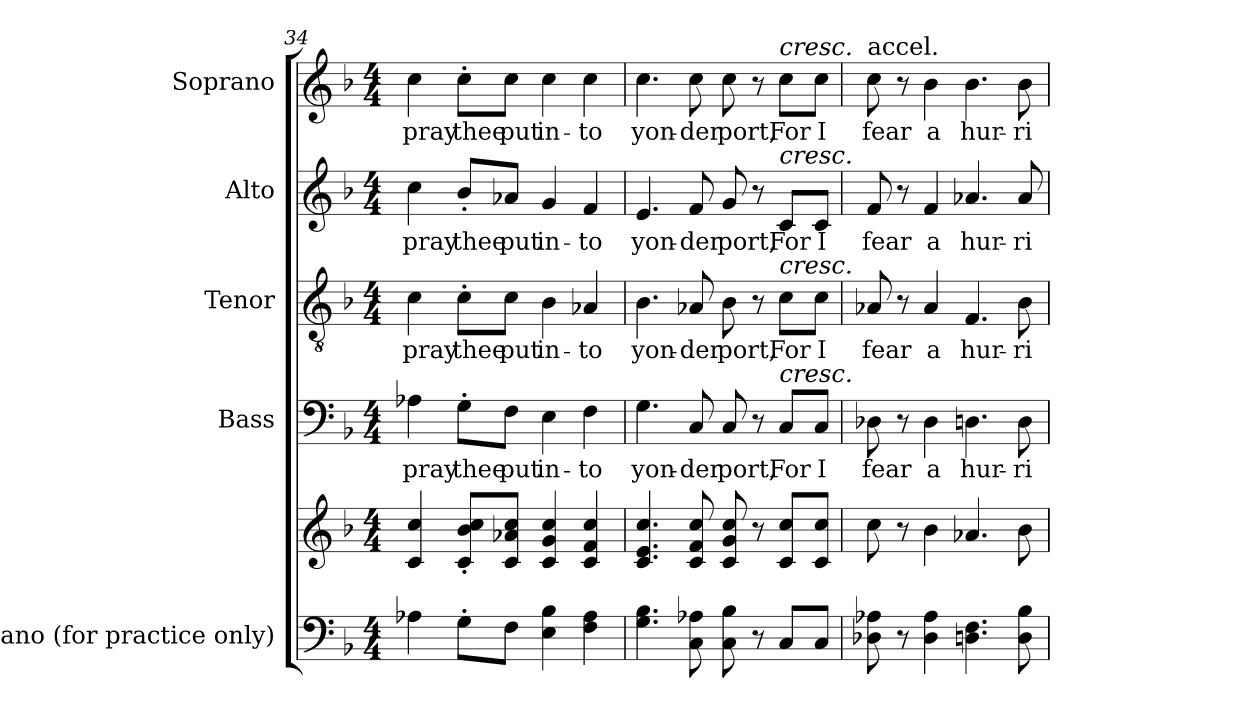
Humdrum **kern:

**kern	**kern	**kern	**text	**kern	**text	**kern	**text	**kern	**text
*part5	*part5	*part4	*part4	*part3	*part3	*part2	*part2	*part1	*part1
*staff6	*staff5	*staff4	*staff4	*staff3	*staff3	*staff2	*staff2	*staff1	*staff1
*I"Piano (for  practice only)	*	*I"Bass	*	*I"Tenor	*	*I"Alto	*	*I"Soprano	*
*I'Pno.	*	*I'B.	*	*I'T.	*	*I'A.	*	*I'S.	*
!!LO:LB:g=z
*clefF4	*clefG2	*clefF4	*	*clefGv2	*	*clefG2	*	*clefG2	*
*	*	*	*	*ITrd7c12	*	*	*	*	*
*k[b-]	*k[b-]	*k[b-]	*	*k[b-]	*	*k[b-]	*	*k[b-]	*
*F:	*F:	*F:	*	*F:	*	*F:	*	*F:	*
*M4/4	*M4/4	*M4/4	*	*M4/4	*	*M4/4	*	*M4/4	*
=34	=34	=34	=34	=34	=34	=34	=34	=34	=34
!	!	!	!LO:LY:b:color=#000000	!	!	!	!	!	!
!	!	!	!	!	!LO:LY:b:color=#000000	!	!	!	!
!	!	!	!	!	!	!	!LO:LY:b:color=#000000	!	!
!	!	!	!	!	!	!	!	!	!LO:LY:b:color=#000000
4A-Xi\	4ci/ 4cci	4A-Xi\	pray	4Ci\	pray	4cci\	pray	4cci\	pray
!	!	!	!LO:LY:b:color=#000000	!	!	!	!	!	!
!	!	!	!	!	!LO:LY:b:color=#000000	!	!	!	!
!	!	!	!	!	!	!	!LO:LY:b:color=#000000	!	!
!	!	!	!	!	!	!	!	!	!LO:LY:b:color=#000000
8G'i\L	8ci/' 8b-i' 8cci'L	8G'i\L	thee	8C'i\L	thee	8b-'i/L	thee	8cc'i\L	thee
!	!	!	!LO:LY:b:color=#000000	!	!	!	!	!	!
!	!	!	!	!	!LO:LY:b:color=#000000	!	!	!	!
!	!	!	!	!	!	!	!LO:LY:b:color=#000000	!	!
!	!	!	!	!	!	!	!	!	!LO:LY:b:color=#000000
8Fi\J	8ci/ 8a-Xi 8cciJ	8Fi\J	put	8Ci\J	put	8a-Xi/J	put	8cci\J	put
!	!	!	!LO:LY:b:color=#000000	!	!	!	!	!	!
!	!	!	!	!	!LO:LY:b:color=#000000	!	!	!	!
!	!	!	!	!	!	!	!LO:LY:b:color=#000000	!	!
!	!	!	!	!	!	!	!	!	!LO:LY:b:color=#000000
4Ei\ 4B-i	4ci/ 4gi 4cci	4Ei\	in-	4BB-i\	in-	4gi/	in-	4cci\	in-
!	!	!	!LO:LY:b:color=#000000	!	!	!	!	!	!
!	!	!	!	!	!LO:LY:b:color=#000000	!	!	!	!
!	!	!	!	!	!	!	!LO:LY:b:color=#000000	!	!
!	!	!	!	!	!	!	!	!	!LO:LY:b:color=#000000
4Fi\ 4A-i	4ci/ 4fi 4cci	4Fi\	-to	4AA-Xi/	-to	4fi/	-to	4cci\	-to
=35	=35	=35	=35	=35	=35	=35	=35	=35	=35
!	!	!	!LO:LY:b:color=#000000	!	!	!	!	!	!
!	!	!	!	!	!LO:LY:b:color=#000000	!	!	!	!
!	!	!	!	!	!	!	!LO:LY:b:color=#000000	!	!
!	!	!	!	!	!	!	!	!	!LO:LY:b:color=#000000
4.Gi\ 4.B-i	4.ci/ 4.ei 4.cci	4.Gi\	yon-	4.BB-i\	yon-	4.ei/	yon-	4.cci\	yon-
!	!	!	!LO:LY:b:color=#000000	!	!	!	!	!	!
!	!	!	!	!	!LO:LY:b:color=#000000	!	!	!	!
!	!	!	!	!	!	!	!LO:LY:b:color=#000000	!	!
!	!	!	!	!	!	!	!	!	!LO:LY:b:color=#000000
8Ci\ 8A-Xi	8ci/ 8fi 8cci	8Ci/	-der	8AA-Xi/	-der	8fi/	-der	8cci\	-der
!	!	!	!LO:LY:b:color=#000000	!	!	!	!	!	!
!	!	!	!	!	!LO:LY:b:color=#000000	!	!	!	!
!	!	!	!	!	!	!	!LO:LY:b:color=#000000	!	!
!	!	!	!	!	!	!	!	!	!LO:LY:b:color=#000000
8Ci\ 8B-i	8ci/ 8gi 8cci	8Ci/	port,	8BB-i\	port,	8gi/	port,	8cci\	port,
8r	8r	8r	.	8r	.	8r	.	8r	.
!	!	!	!LO:LY:b:color=#000000	!	!	!	!	!	!
!	!	!	!	!	!LO:LY:b:color=#000000	!	!	!	!
!	!	!	!	!	!	!	!LO:LY:b:color=#000000	!	!
!	!	!	!	!	!	!	!	!LO:TX:a:i:t=cresc.	!
!	!	!	!	!	!	!LO:TX:a:i:t=cresc.	!	!	!
!	!	!	!	!LO:TX:a:i:t=cresc.	!	!	!	!	!
!	!	!LO:TX:a:i:t=cresc.	!	!	!	!	!	!	!
!	!	!	!	!	!	!	!	!	!LO:LY:b:color=#000000
8Ci/L	8ci/ 8cciL	8Ci/L	For	8Ci\L	For	8ci/L	For	8cci\L	For
!	!	!	!LO:LY:b:color=#000000	!	!	!	!	!	!
!	!	!	!	!	!LO:LY:b:color=#000000	!	!	!	!
!	!	!	!	!	!	!	!LO:LY:b:color=#000000	!	!
!	!	!	!	!	!	!	!	!	!LO:LY:b:color=#000000
8Ci/J	8ci/ 8cciJ	8Ci/J	I	8Ci\J	I	8ci/J	I	8cci\J	I
=36	=36	=36	=36	=36	=36	=36	=36	=36	=36
!	!	!	!LO:LY:b:color=#000000	!	!	!	!	!	!
!	!	!	!	!	!LO:LY:b:color=#000000	!	!	!	!
!	!	!	!	!	!	!	!LO:LY:b:color=#000000	!	!
!	!	!	!	!	!	!	!	!LO:TX:t=accel.	!
!	!	!	!	!	!	!	!	!	!LO:LY:b:color=#000000
8D-Xi\ 8A-Xi	8cci\	8D-Xi\	fear	8AA-Xi/	fear	8fi/	fear	8cci\	fear
8r	8r	8r	.	8r	.	8r	.	8r	.
!	!	!	!LO:LY:b:color=#000000	!	!	!	!	!	!
!	!	!	!	!	!LO:LY:b:color=#000000	!	!	!	!
!	!	!	!	!	!	!	!LO:LY:b:color=#000000	!	!
!	!	!	!	!	!	!	!	!	!LO:LY:b:color=#000000
4D-i\ 4A-i	4b-i\	4D-i\	a	4AA-i/	a	4fi/	a	4b-i\	a
!	!	!	!LO:LY:b:color=#000000	!	!	!	!	!	!
!	!	!	!	!	!LO:LY:b:color=#000000	!	!	!	!
!	!	!	!	!	!	!	!LO:LY:b:color=#000000	!	!
!	!	!	!	!	!	!	!	!	!LO:LY:b:color=#000000
4.Dni\ 4.Fi	4.a-Xi/	4.Dni\	hur-	4.FFi/	hur-	4.a-Xi/	hur-	4.b-i\	hur-
!	!	!	!LO:LY:b:color=#000000	!	!	!	!	!	!
!	!	!	!	!	!LO:LY:b:color=#000000	!	!	!	!
!	!	!	!	!	!	!	!LO:LY:b:color=#000000	!	!
!	!	!	!	!	!	!	!	!	!LO:LY:b:color=#000000
8Di\ 8B-i	8b-i\	8Di\	-ri-	8BB-i\	-ri-	8a-i/	-ri-	8b-i\	-ri-
=	=	=	=	=	=	=	=	=	=
*-	*-	*-	*-	*-	*-	*-	*-	*-	*-
